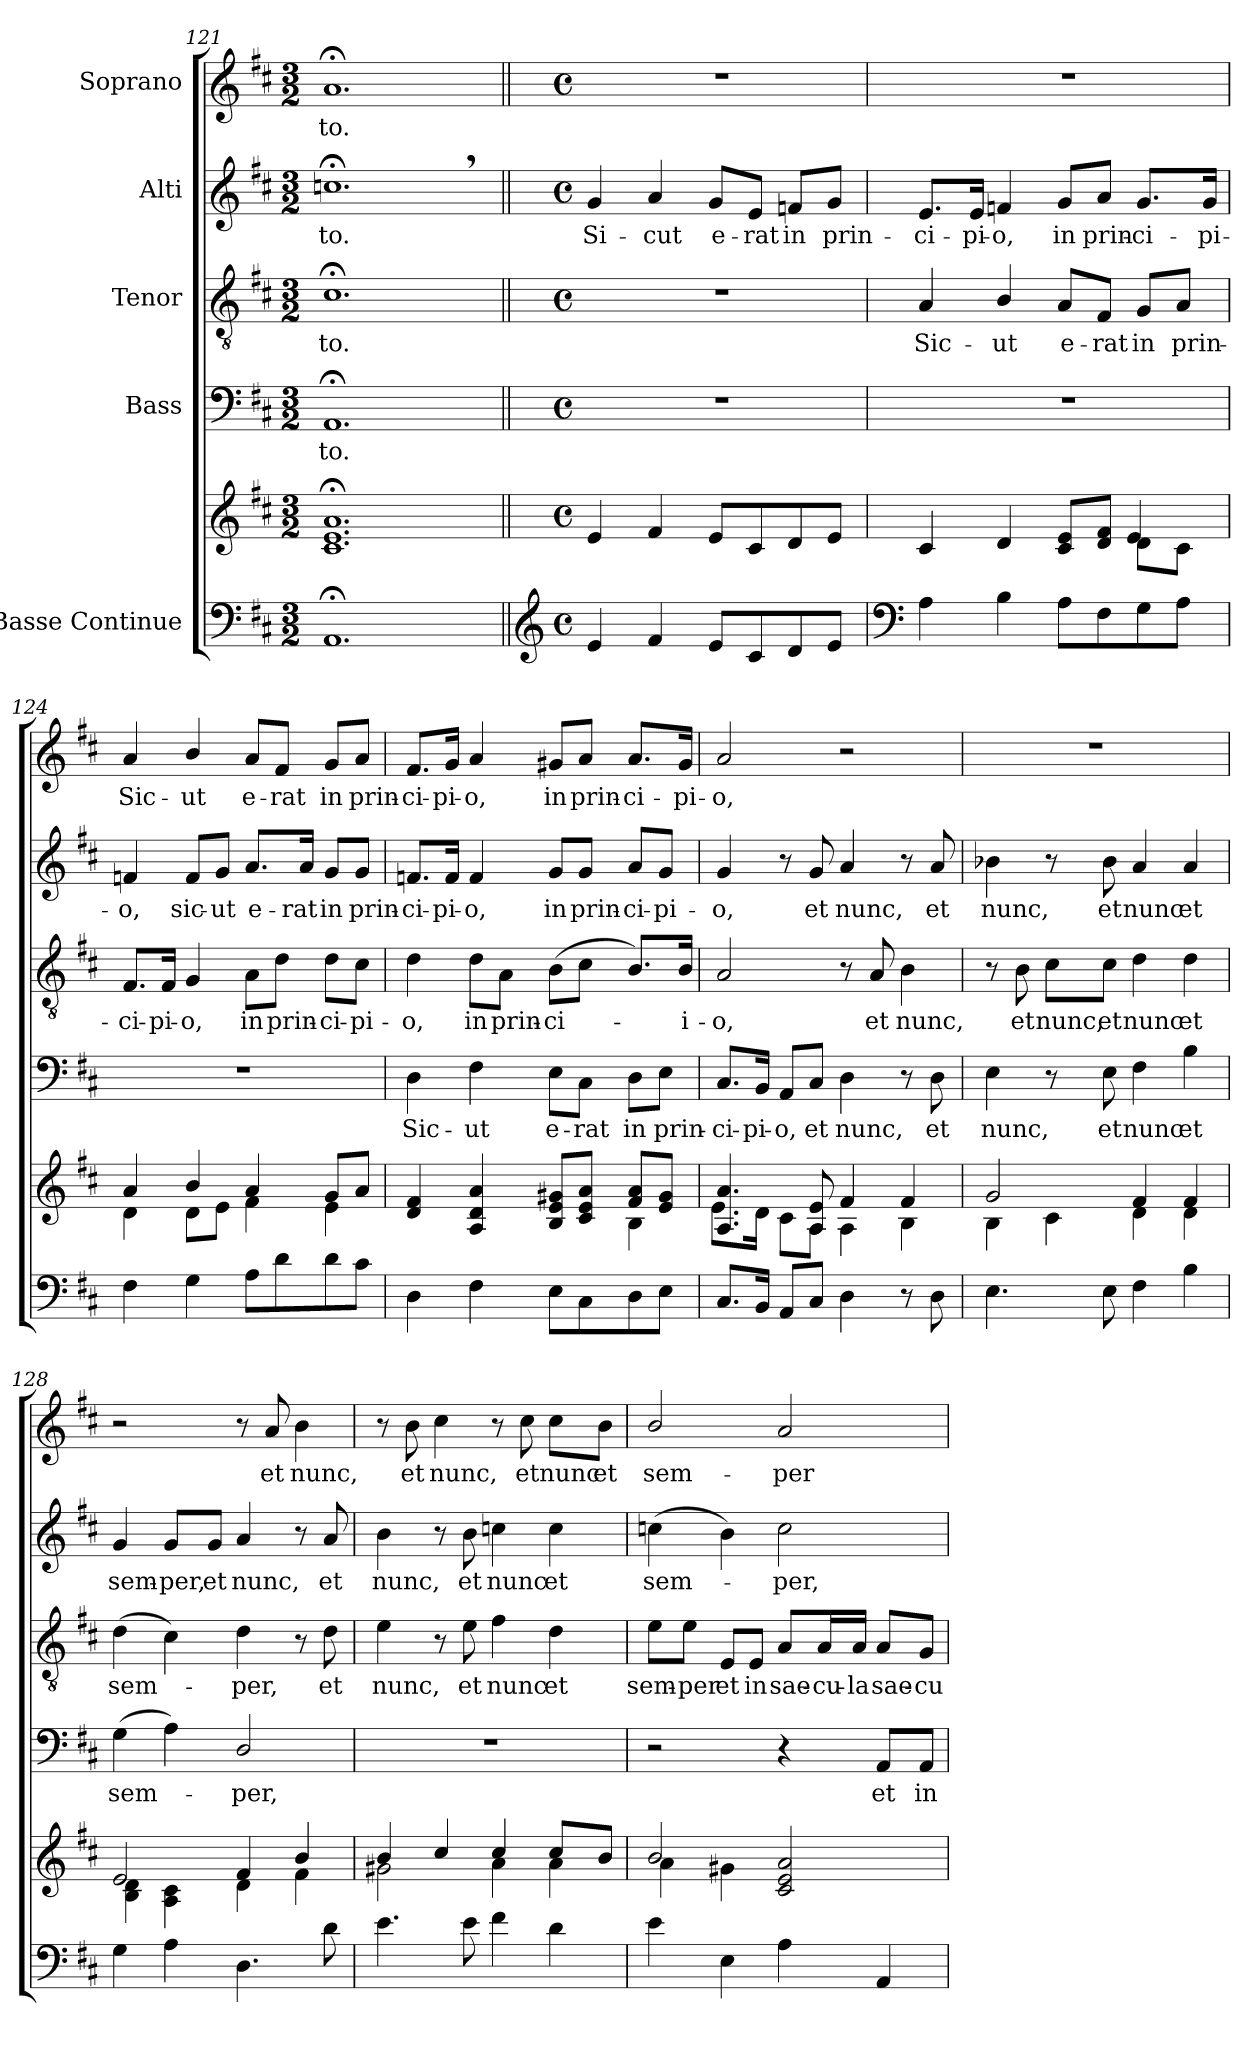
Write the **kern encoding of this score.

**kern	**kern	**kern	**text	**kern	**text	**kern	**text	**kern	**text
*part5	*part5	*part4	*part4	*part3	*part3	*part2	*part2	*part1	*part1
*staff6	*staff5	*staff4	*staff4	*staff3	*staff3	*staff2	*staff2	*staff1	*staff1
*I"Basse Continue	*	*I"Bass	*	*I"Tenor	*	*I"Alti	*	*I"Soprano	*
*clefF4	*clefG2	*clefF4	*	*clefGv2	*	*clefG2	*	*clefG2	*
*	*	*	*	*	*	*ITrd2c3	*	*	*
*k[f#c#]	*k[f#c#]	*k[f#c#]	*	*k[f#c#]	*	*k[f#c#g#d#a#]	*	*k[f#c#]	*
*M3/2	*M3/2	*M3/2	*	*M3/2	*	*M3/2	*	*M3/2	*
=121	=121	=121	=121	=121	=121	=121	=121	=121	=121
1.AA;<	1.c#;< 1.e;< 1.a;<	1.AA;<!	to.	1.c#;<!	-to.	1.an;<,!i	-to.	1.a;<!	to.
!!LO:LB:g=z
=122||	=122||	=122||	=122||	=122||	=122||	=122||	=122||	=122||	=122||
*clefG2	*	*	*	*	*	*	*	*	*
*M4/4	*M4/4	*M4/4	*	*M4/4	*	*M4/4	*	*M4/4	*
*met(c)	*met(c)	*met(c)	*	*met(c)	*	*met(c)	*	*met(c)	*
*	*	*	*	*	*	*	*	*MM100	*
4e/	4e/	1r	.	1r	.	4e!i/	Si-	1r	.
4f#/	4f#/	.	.	.	.	4f#!i/	cut	.	.
8e/L	8e/L	.	.	.	.	8e!i/L	e-	.	.
8c#/	8c#/	.	.	.	.	8c#!i/J	rat	.	.
8d/	8d/	.	.	.	.	8dn!i/L	in	.	.
8e/J	8e/J	.	.	.	.	8e!i/J	prin-	.	.
=123	=123	=123	=123	=123	=123	=123	=123	=123	=123
*clefF4	*	*	*	*	*	*	*	*	*
*	*^	*	*	*	*	*	*	*	*
4A\	4c#/	2.ryy	1r	.	4A!/	Sic-	8.c#!i/L	ci-	1r	.
.	.	.	.	.	.	.	16c#!i/Jk	pi-	.	.
4B\	4d/	.	.	.	4B!/	ut	4dn!i/	o,	.	.
8A\L	8c#/ 8e/L	.	.	.	8A!/L	e-	8e!i/L	in	.	.
8F#\	8d/ 8f#/J	.	.	.	8F#!/J	rat	8f#!i/J	prin-	.	.
8G\	8d\L	4e/	.	.	8G!/L	in	8.e!i/L	ci-	.	.
8A\J	8c#\J	.	.	.	8A!/J	prin-	.	.	.	.
.	.	.	.	.	.	.	16e!i/Jk	pi-	.	.
=124	=124	=124	=124	=124	=124	=124	=124	=124	=124	=124
4F#\	4a/	4d\	1r	.	8.F#!/L	ci-	4dn!i/	o,	4a!/	Sic-
.	.	.	.	.	16F#!/Jk	pi-	.	.	.	.
4G\	4b/	8d\L	.	.	4G!/	o,	8d!i/L	sic-	4b!/	ut
.	.	8e\J	.	.	.	.	8e!i/J	ut	.	.
8A\L	4a/	4f#\	.	.	8A!\L	in	8.f#!i/L	e-	8a!/L	e-
8d\	.	.	.	.	8d!\J	prin-	.	.	8f#!/J	rat
.	.	.	.	.	.	.	16f#!i/Jk	rat	.	.
8d\	8g/L	4e\	.	.	8d!\L	ci-	8e!i/L	in	8g!/L	in
8c#\J	8a/J	.	.	.	8c#!\J	pi-	8e!i/J	prin-	8a!/J	prin-
!!LO:PB:g=z
=125	=125	=125	=125	=125	=125	=125	=125	=125	=125	=125
4D\	4d/ 4f#/	2.ryy	4D!\	Sic-	4d!\	o,	8.dn!i/L	ci-	8.f#!/L	ci-
.	.	.	.	.	.	.	16d!i/Jk	pi-	16g!/Jk	pi-
4F#\	4A/ 4d/ 4a/	.	4F#!\	ut	8d!\L	in	4d!i/	o,	4a!/	o,
.	.	.	.	.	8A!\J	prin-	.	.	.	.
8E\L	8B/ 8e/ 8g#X/L	.	8E!\L	e-	(8B!\L	ci-	8e!i/L	in	8g#X!/L	in
8C#\	8c#/ 8e/ 8a/J	.	8C#!\J	rat	8c#!\J	.	8e!i/J	prin-	8a!/J	prin-
8D\	8f#/ 8a/L	4B\	8D!\L	in	8.B!/L)	.	8f#!i/L	ci-	8.a!/L	ci-
8E\J	8e/ 8g#/J	.	8E!\J	prin-	.	.	8e!i/J	pi-	.	.
.	.	.	.	.	16B!/Jk	-i-	.	.	16g#!/Jk	pi-
=126	=126	=126	=126	=126	=126	=126	=126	=126	=126	=126
8.C#/L	4.A/ 4.a/	8.e\L	8.C#!/L	ci-	2A!/	o,	4e!i/	o,	2a!/	o,
16BB/Jk	.	16d\Jk	16BB!/Jk	pi-	.	.	.	.	.	.
8AA/L	.	8c#\L	8AA!/L	o,	.	.	8r	.	.	.
8C#/J	8A/ 8e/	8A\J	8C#!/J	et	.	.	8e!i/	et	.	.
4D\	4f#/	4A\	4D!\	nunc,	8r	.	4f#!i/	nunc,	2r	.
.	.	.	.	.	8A!/	et	.	.	.	.
8r	4f#/	4B\	8r	.	4B!\	nunc,	8r	.	.	.
8D\	.	.	8D!\	et	.	.	8f#!i/	et	.	.
=127	=127	=127	=127	=127	=127	=127	=127	=127	=127	=127
4.E\	2g/	4B\	4E!\	nunc,	8r	.	4gn!i\	nunc,	1r	.
.	.	.	.	.	8B!\	et	.	.	.	.
.	.	4c#\	8r	.	8c#!\L	nunc,	8r	.	.	.
8E\	.	.	8E!\	et	8c#!\J	et	8g!i\	et	.	.
4F#\	4f#/	4d\	4F#!\	nunc	4d!\	nunc	4f#!i/	nunc	.	.
4B\	4f#/	4d\	4B!\	et	4d!\	et	4f#!i/	et	.	.
!!LO:LB:g=z
=128	=128	=128	=128	=128	=128	=128	=128	=128	=128	=128
4G\	2e/	4B\ 4d\	(4G!\	sem-	(4d!\	sem-	4e!i/	sem-	2r	.
4A\	.	4A\ 4c#\	4A!\)	.	4c#!\)	.	8e!i/L	per,	.	.
.	.	.	.	.	.	.	8e!i/J	et	.	.
4.D\	4f#/	4d\	2D!/	per,	4d!\	per,	4f#!i/	nunc,	8r	.
.	.	.	.	.	.	.	.	.	8a!/	et
.	4b/	4f#\	.	.	8r	.	8r	.	4b!\	nunc,
8d\	.	.	.	.	8d!\	et	8f#!i/	et	.	.
=129	=129	=129	=129	=129	=129	=129	=129	=129	=129	=129
4.e\	4b/	2g#X\	1r	.	4e!\	nunc,	4g#!i\	nunc,	8r	.
.	.	.	.	.	.	.	.	.	8b!\	et
.	4cc#/	.	.	.	8r	.	8r	.	4cc#!\	nunc,
8e\	.	.	.	.	8e!\	et	8g#!i\	et	.	.
4f#\	4cc#/	4a\	.	.	4f#!\	nunc	4an!i\	nunc	8r	.
.	.	.	.	.	.	.	.	.	8cc#!\	et
4d\	8cc#/L	4a\	.	.	4d!\	et	4a!i\	et	8cc#!\L	nunc
.	8b/J	.	.	.	.	.	.	.	8b!\J	et
=130	=130	=130	=130	=130	=130	=130	=130	=130	=130	=130
4e\	2b/	4a\	2r	.	8e!\L	sem-	(4an!i\	sem-	2b!/	sem-
.	.	.	.	.	8e!\J	per	.	.	.	.
4E\	.	4g#X\	.	.	8E!/L	et	4g#!i\)	.	.	.
.	.	.	.	.	8E!/J	in	.	.	.	.
4A\	2ryy	2c#/ 2e/ 2a/	4r	.	8A!/L	sae-	2a!i\	-per,	2a!/	per
.	.	.	.	.	16A!/L	cu-	.	.	.	.
.	.	.	.	.	16A!/JJ	la	.	.	.	.
4AA/	.	.	8AA!/L	et	8A!/L	sae-	.	.	.	.
.	.	.	8AA!/J	in	8G!/J	cu-	.	.	.	.
*	*v	*v	*	*	*	*	*	*	*	*
=	=	=	=	=	=	=	=	=	=
*-	*-	*-	*-	*-	*-	*-	*-	*-	*-
